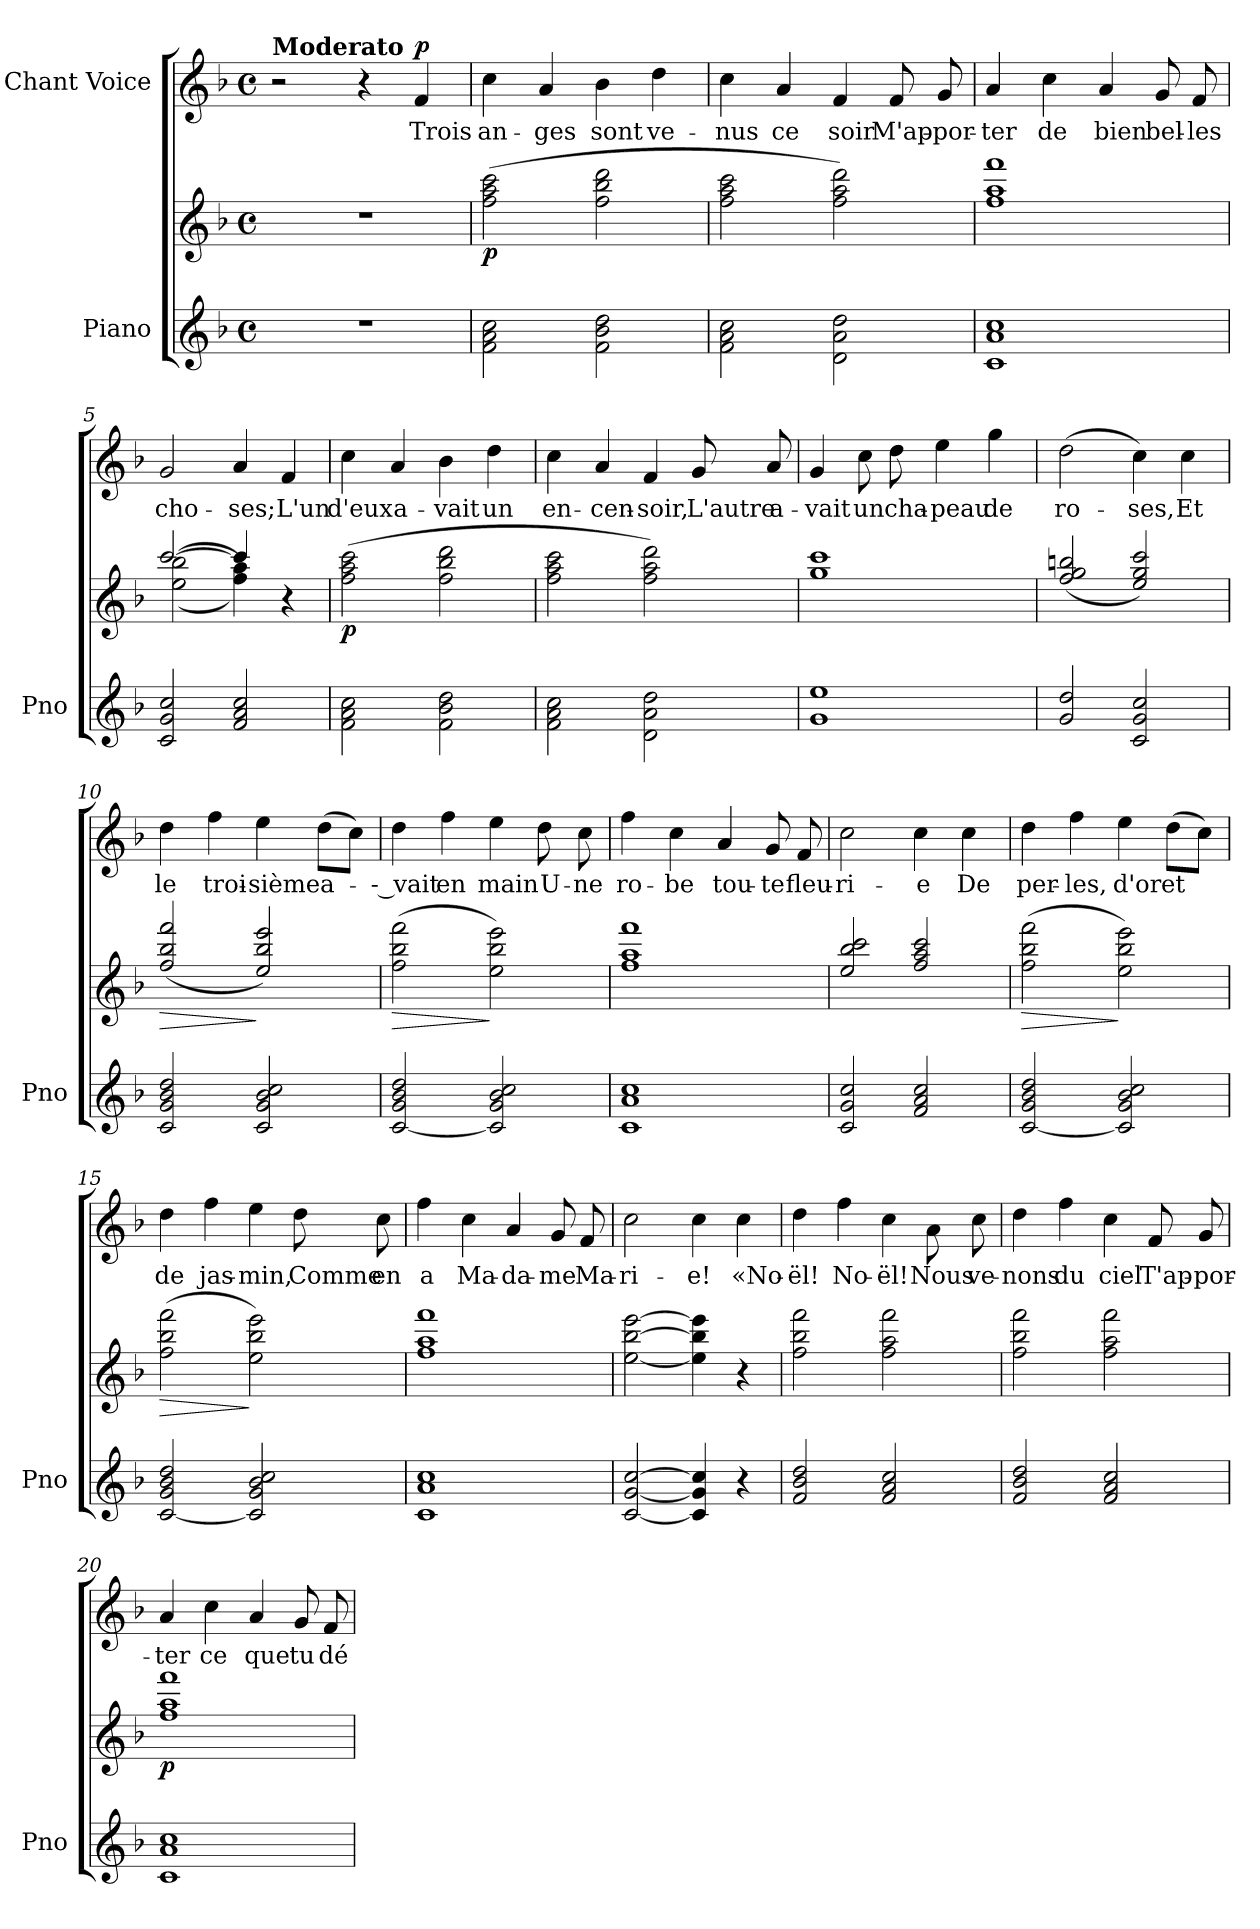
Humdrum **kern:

**kern	**kern	**dynam	**kern	**text	**dynam
*part2	*part2	*part2	*part1	*part1	*part1
*staff3	*staff2	*staff2/3	*staff1	*staff1	*staff1
*I"Piano	*	*	*I"Chant Voice	*	*
*I'Pno	*	*	*	*	*
*clefG2	*clefG2	*	*clefG2	*	*
*k[b-]	*k[b-]	*	*k[b-]	*	*
*M4/4	*M4/4	*	*M4/4	*	*
*met(c)	*met(c)	*	*met(c)	*	*
=1	=1	=1	=1	=1	=1
!	!	!	!LO:TX:a:B:t=Moderato	!	!
1r	1r	.	2r	.	.
.	.	.	4r	.	.
!	!	!	!	!	!LO:DY:a
.	.	.	4f/	Trois	p
=2	=2	=2	=2	=2	=2
!	!	!LO:DY:b	!	!	!
2f\ 2a\ 2cc\	(2ff\ 2aa\ 2ccc\	p	4cc\	an-	.
.	.	.	4a/	-ges	.
2f\ 2b-\ 2dd\	2ff\ 2bb-\ 2ddd\	.	4b-\	sont	.
.	.	.	4dd\	ve-	.
=3	=3	=3	=3	=3	=3
2f\ 2a\ 2cc\	2ff\ 2aa\ 2ccc\	.	4cc\	-nus	.
.	.	.	4a/	ce	.
2d\ 2a\ 2dd\	2ff\ 2aa\ 2ddd\)	.	4f/	soir	.
.	.	.	8f/	M'ap-	.
.	.	.	8g/	-por-	.
=4	=4	=4	=4	=4	=4
1c 1a 1cc	1ff 1aa 1fff	.	4a/	-ter	.
.	.	.	4cc\	de	.
.	.	.	4a/	bien	.
.	.	.	8g/	bel-	.
.	.	.	8f/	-les	.
=5	=5	=5	=5	=5	=5
*	*^	*	*	*	*
2c/ 2g/ 2cc/	[2ccc/	((<2ee\ 2bb-\	.	2g/	-cho-	.
2f/ 2a/ 2cc/	4ccc/]	4ff\ 4aa\))	.	4a/	-ses;	.
.	4r	4ryy	.	4f/	L'un	.
=6	=6	=6	=6	=6	=6	=6
!	!	!	!LO:DY:b	!	!	!
*	*v	*v	*	*	*	*
2f\ 2a\ 2cc\	(2ff\ 2aa\ 2ccc\	p	4cc\	d'eux	.
.	.	.	4a/	a-	.
2f\ 2b-\ 2dd\	2ff\ 2bb-\ 2ddd\	.	4b-\	-vait	.
.	.	.	4dd\	un	.
=7	=7	=7	=7	=7	=7
2f\ 2a\ 2cc\	2ff\ 2aa\ 2ccc\	.	4cc\	en-	.
.	.	.	4a/	-cen-	.
2d\ 2a\ 2dd\	2ff\ 2aa\ 2ddd\)	.	4f/	-soir,	.
.	.	.	8g/	L'autre	.
.	.	.	8a/	a-	.
=8	=8	=8	=8	=8	=8
1g 1ee	1gg 1ccc	.	4g/	-vait	.
.	.	.	8cc\	un	.
.	.	.	8dd\	cha-	.
.	.	.	4ee\	-peau	.
.	.	.	4gg\	de	.
=9	=9	=9	=9	=9	=9
2g/ 2dd/	(>2ff/ 2gg/ 2bbn/	.	(2dd\	ro-	.
2c/ 2g/ 2cc/	2ee/ 2gg/ 2ccc/)	.	4cc\)	-ses,	.
!	!	!	!	!	!LO:DY:a
!	!	!	!	!	!LO:DY:n=1:a
.	.	.	4cc\	Et	other-dynamics f
=10	=10	=10	=10	=10	=10
!	!	!LO:HP:b	!	!	!
!	!	!LO:DY:n=1:b	!	!	!
!	!	!LO:DY:n=2:b	!	!	!
2c/ 2g/ 2b-/ 2dd/	(>2ff/ 2bb-/ 2fff/	> other-dynamics f	4dd\	le	.
.	.	.	4ff\	troi-	.
2c/ 2g/ 2b-/ 2cc/	2ee/ 2bb-/ 2eee/)	]	4ee\	-sième	.
.	.	.	(8dd\L	a-	.
.	.	.	8cc\J)	.	.
=11	=11	=11	=11	=11	=11
!	!	!LO:HP:b	!	!	!
[2c/ 2g/ 2b-/ 2dd/	(2ff\ 2bb-\ 2fff\	>	4dd\	-- vait	.
.	.	.	4ff\	en	.
2c/] 2g/ 2b-/ 2cc/	2ee\ 2bb-\ 2eee\)	]	4ee\	main	.
.	.	.	8dd\	U-	.
.	.	.	8cc\	-ne	.
=12	=12	=12	=12	=12	=12
1c 1a 1cc	1ff 1aa 1fff	.	4ff\	ro-	.
.	.	.	4cc\	-be	.
.	.	.	4a/	tou-	.
.	.	.	8g/	-te	.
.	.	.	8f/	fleu-	.
=13	=13	=13	=13	=13	=13
2c/ 2g/ 2cc/	2ee/ 2bb-/ 2ccc/	.	2cc\	-ri-	.
2f/ 2a/ 2cc/	2ff/ 2aa/ 2ccc/	.	4cc\	-e	.
!	!	!	!	!	!LO:DY:a
!	!	!	!	!	!LO:DY:n=1:a
.	.	.	4cc\	De	other-dynamics f
=14	=14	=14	=14	=14	=14
!	!	!LO:HP:b	!	!	!
[2c/ 2g/ 2b-/ 2dd/	(2ff\ 2bb-\ 2fff\	>	4dd\	per-	.
.	.	.	4ff\	-les,	.
2c/] 2g/ 2b-/ 2cc/	2ee\ 2bb-\ 2eee\)	]	4ee\	d'or	.
.	.	.	(8dd\L	et	.
.	.	.	8cc\J)	.	.
=15	=15	=15	=15	=15	=15
!	!	!LO:HP:b	!	!	!
[2c/ 2g/ 2b-/ 2dd/	(2ff\ 2bb-\ 2fff\	>	4dd\	de	.
.	.	.	4ff\	jas-	.
2c/] 2g/ 2b-/ 2cc/	2ee\ 2bb-\ 2eee\)	]	4ee\	-min,	.
.	.	.	8dd\	Comme	.
.	.	.	8cc\	en	.
=16	=16	=16	=16	=16	=16
1c 1a 1cc	1ff 1aa 1fff	.	4ff\	a	.
.	.	.	4cc\	Ma-	.
.	.	.	4a/	-da-	.
.	.	.	8g/	-me	.
.	.	.	8f/	Ma-	.
=17	=17	=17	=17	=17	=17
[2c/ [2g/ [2cc/	[2ee\ [2bb-\ [2eee\	.	2cc\	-ri-	.
4c/] 4g/] 4cc/]	4ee\] 4bb-\] 4eee\]	.	4cc\	-e!	.
!	!	!	!	!	!LO:DY:a
!	!	!	!	!	!LO:DY:n=1:a
4r	4r	.	4cc\	«No-	other-dynamics f
=18	=18	=18	=18	=18	=18
!	!	!LO:DY:a=2	!	!	!
!	!	!LO:DY:n=1:a=2	!	!	!
2f/ 2b-/ 2dd/	2ff\ 2bb-\ 2fff\	other-dynamics f	4dd\	-ël!	.
.	.	.	4ff\	No-	.
2f/ 2a/ 2cc/	2ff\ 2aa\ 2fff\	.	4cc\	-ël!	.
.	.	.	8a\	Nous	.
.	.	.	8cc\	ve-	.
=19	=19	=19	=19	=19	=19
2f/ 2b-/ 2dd/	2ff\ 2bb-\ 2fff\	.	4dd\	-nons	.
.	.	.	4ff\	du	.
2f/ 2a/ 2cc/	2ff\ 2aa\ 2fff\	.	4cc\	ciel	.
.	.	.	8f/	T'ap-	.
.	.	.	8g/	-por-	.
=20	=20	=20	=20	=20	=20
!	!	!LO:DY:b	!	!	!
1c 1a 1cc	1ff 1aa 1fff	p	4a/	-ter	.
.	.	.	4cc\	ce	.
.	.	.	4a/	que	.
.	.	.	8g/	tu	.
.	.	.	8f/	dé-	.
=	=	=	=	=	=
*-	*-	*-	*-	*-	*-
